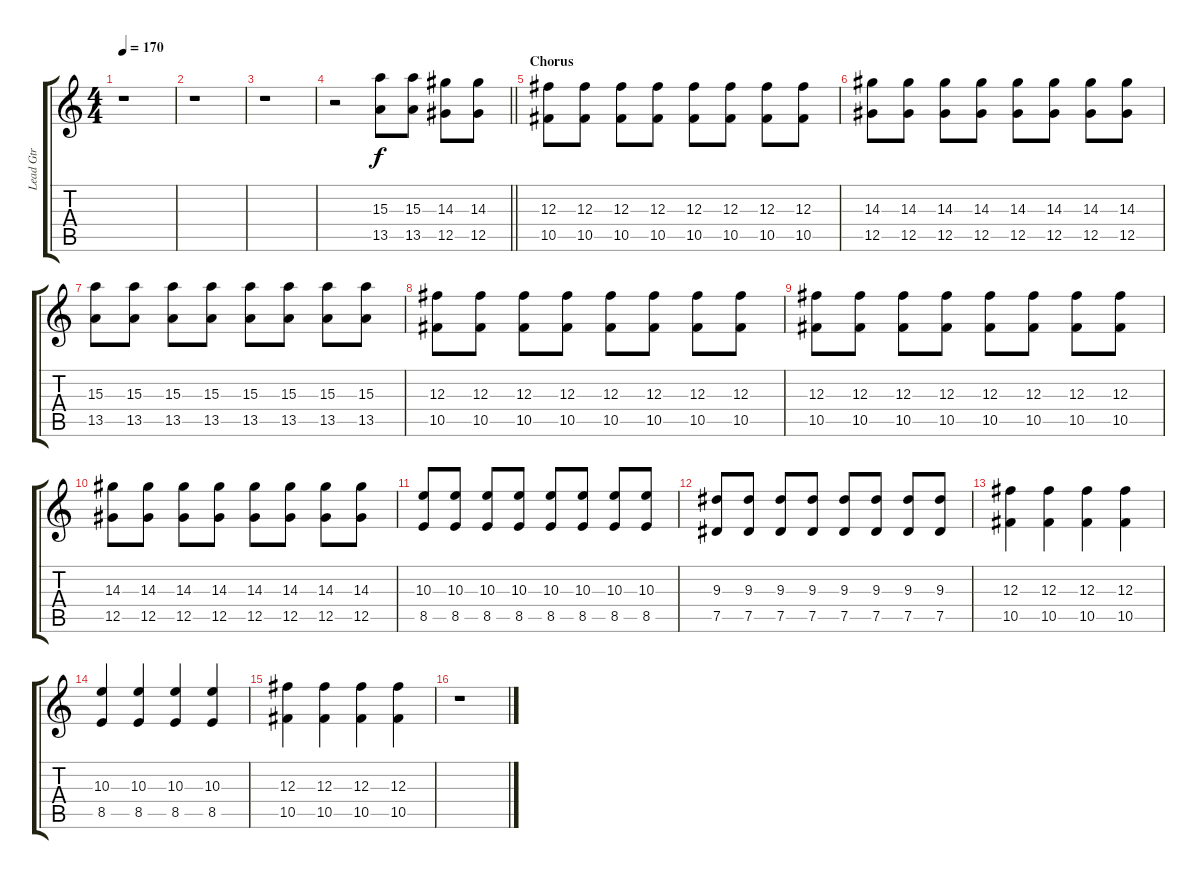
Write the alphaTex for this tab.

\track ("Lead Gtr" "Lead Gtr") {instrument distortionguitar}
\staff {score tabs}
\tuning (Eb4 Bb3 Gb3 Db3 Ab2 Db2) {hide}
\ts (4 4)
\tempo 170
\clef g2
\ks c
r.1{dy f} |
r.1 |
r.1 |
\barLineRight lightlight
r.2{volume 9} (15.3 13.5).8 (15.3 13.5).8 (14.3 12.5).8 (14.3 12.5).8 |
\section ("" "Chorus")
(12.3 10.5).8{volume 6} (12.3 10.5).8 (12.3 10.5).8 (12.3 10.5).8 (12.3 10.5).8 (12.3 10.5).8 (12.3 10.5).8 (12.3 10.5).8 |
(14.3 12.5).8 (14.3 12.5).8 (14.3 12.5).8 (14.3 12.5).8 (14.3 12.5).8 (14.3 12.5).8 (14.3 12.5).8 (14.3 12.5).8 |
(15.3 13.5).8 (15.3 13.5).8 (15.3 13.5).8 (15.3 13.5).8 (15.3 13.5).8 (15.3 13.5).8 (15.3 13.5).8 (15.3 13.5).8 |
(12.3 10.5).8 (12.3 10.5).8 (12.3 10.5).8 (12.3 10.5).8 (12.3 10.5).8 (12.3 10.5).8 (12.3 10.5).8 (12.3 10.5).8 |
(12.3 10.5).8 (12.3 10.5).8 (12.3 10.5).8 (12.3 10.5).8 (12.3 10.5).8 (12.3 10.5).8 (12.3 10.5).8 (12.3 10.5).8 |
(14.3 12.5).8 (14.3 12.5).8 (14.3 12.5).8 (14.3 12.5).8 (14.3 12.5).8 (14.3 12.5).8 (14.3 12.5).8 (14.3 12.5).8 |
(10.3 8.5).8 (10.3 8.5).8 (10.3 8.5).8 (10.3 8.5).8 (10.3 8.5).8 (10.3 8.5).8 (10.3 8.5).8 (10.3 8.5).8 |
(9.3 7.5).8 (9.3 7.5).8 (9.3 7.5).8 (9.3 7.5).8 (9.3 7.5).8 (9.3 7.5).8 (9.3 7.5).8 (9.3 7.5).8 |
(12.3 10.5).4 (12.3 10.5).4 (12.3 10.5).4 (12.3 10.5).4 |
(10.3 8.5).4 (10.3 8.5).4 (10.3 8.5).4 (10.3 8.5).4 |
(12.3 10.5).4 (12.3 10.5).4 (12.3 10.5).4 (12.3 10.5).4 |
r.1
